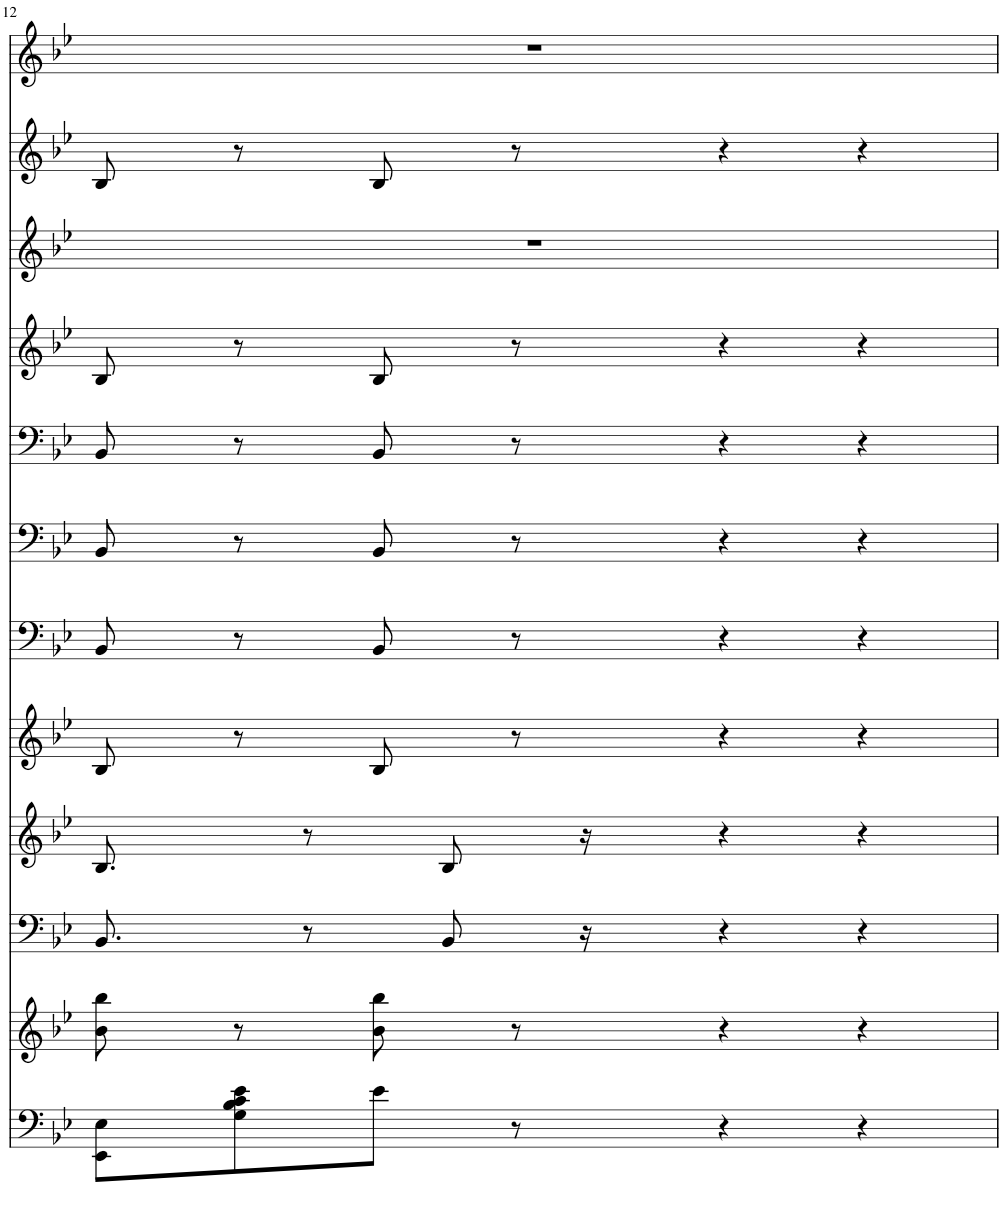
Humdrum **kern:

**kern	**kern	**kern	**kern	**kern	**kern	**kern	**kern	**kern	**kern	**kern	**kern
*part12	*part11	*part10	*part9	*part8	*part7	*part6	*part5	*part4	*part3	*part2	*part1
*staff12	*staff11	*staff10	*staff9	*staff8	*staff7	*staff6	*staff5	*staff4	*staff3	*staff2	*staff1
*I"Piano	*I"Piano	*I"Piano	*I"Piano	*I"Piano	*I"Piano	*I"Piano	*I"Piano	*I"Piano	*I"Piano	*I"Piano	*I"Piano
*I'Pno	*I'Pno	*I'Pno	*I'Pno	*I'Pno	*I'Pno	*I'Pno	*I'Pno	*I'Pno	*I'Pno	*I'Pno	*I'Pno
!!LO:PB:g=z
*clefF4	*clefG2	*clefF4	*clefG2	*clefG2	*clefF4	*clefF4	*clefF4	*clefG2	*clefG2	*clefG2	*clefG2
*k[b-e-]	*k[b-e-]	*k[b-e-]	*k[b-e-]	*k[b-e-]	*k[b-e-]	*k[b-e-]	*k[b-e-]	*k[b-e-]	*k[b-e-]	*k[b-e-]	*k[b-e-]
=12	=12	=12	=12	=12	=12	=12	=12	=12	=12	=12	=12
8EE-\ 8E-\L	8b-\ 8bb-\	8.BB-/	8.B-/	8B-/	8BB-/	8BB-/	8BB-/	8B-/	1r	8B-/	1r
8G\ 8B-\ 8c\ 8e-\	8r	.	.	8r	8r	8r	8r	8r	.	8r	.
.	.	8r	8r	.	.	.	.	.	.	.	.
8e-\J	8b-\ 8bb-\	.	.	8B-/	8BB-/	8BB-/	8BB-/	8B-/	.	8B-/	.
.	.	8BB-/	8B-/	.	.	.	.	.	.	.	.
8r	8r	.	.	8r	8r	8r	8r	8r	.	8r	.
.	.	16r	16r	.	.	.	.	.	.	.	.
4r	4r	4r	4r	4r	4r	4r	4r	4r	.	4r	.
4r	4r	4r	4r	4r	4r	4r	4r	4r	.	4r	.
=	=	=	=	=	=	=	=	=	=	=	=
*-	*-	*-	*-	*-	*-	*-	*-	*-	*-	*-	*-
